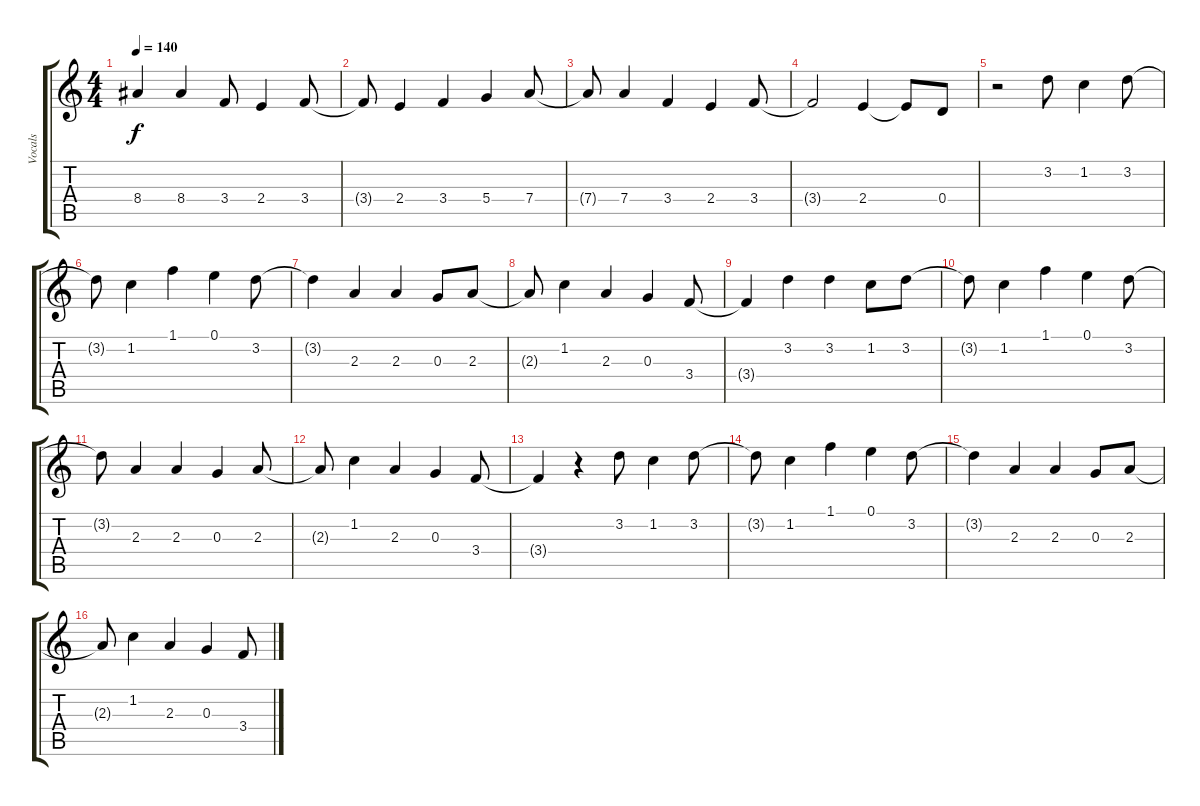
\track ("Vocals" "Vocals") {instrument violin}
\staff {score tabs}
\tuning (E5 B4 G4 D4 A3 E3) {hide}
\ts (4 4)
\tempo 140
\clef g2
\ks c
8.4{t}.4{dy f} 8.4.4 3.4.8 2.4.4 3.4.8 |
3.4{t}.8 2.4.4 3.4.4 5.4.4 7.4.8 |
7.4{t}.8 7.4.4 3.4.4 2.4.4 3.4.8 |
3.4{t}.2 2.4.4 2.4{t}.8 0.4.8 |
r.2{volume 16} 3.2.8 1.2.4 3.2.8 |
3.2{t}.8 1.2.4 1.1.4 0.1.4 3.2.8 |
3.2{t}.4 2.3.4 2.3.4 0.3.8 2.3.8 |
2.3{t}.8 1.2.4 2.3.4 0.3.4 3.4.8 |
3.4{t}.4{volume 16} 3.2.4 3.2.4 1.2.8 3.2.8 |
3.2{t}.8 1.2.4 1.1.4 0.1.4 3.2.8 |
3.2{t}.8 2.3.4 2.3.4 0.3.4 2.3.8 |
2.3{t}.8 1.2.4 2.3.4 0.3.4 3.4.8 |
3.4{t}.4 r.4 3.2.8 1.2.4 3.2.8 |
3.2{t}.8 1.2.4 1.1.4 0.1.4 3.2.8 |
3.2{t}.4 2.3.4 2.3.4 0.3.8 2.3.8 |
2.3{t}.8 1.2.4 2.3.4 0.3.4 3.4.8
